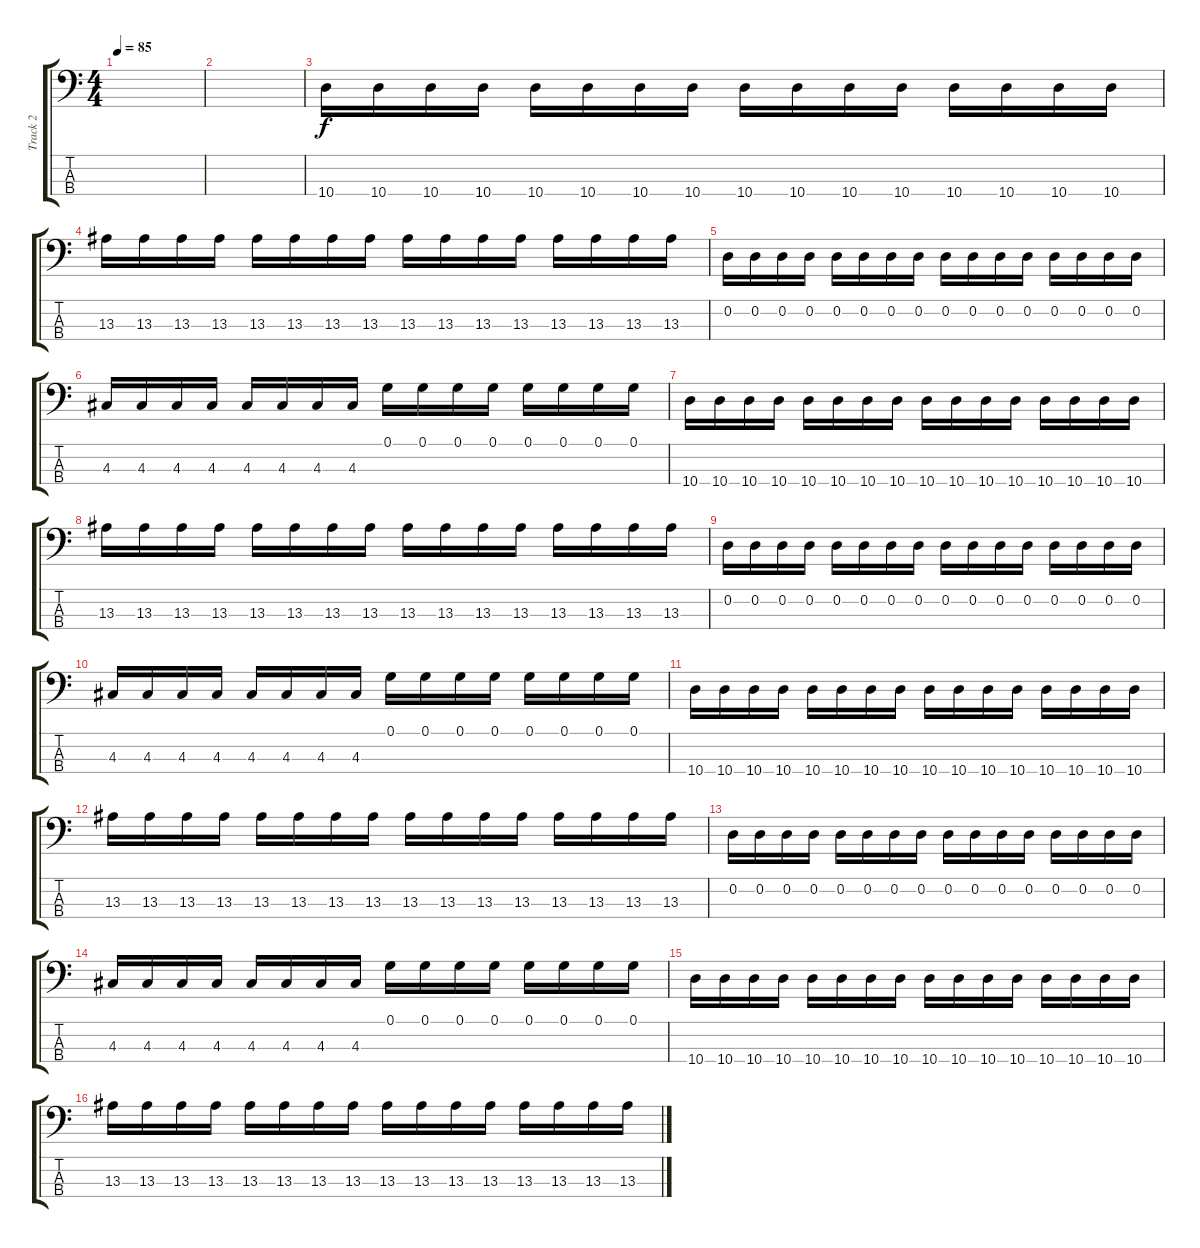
\track ("Track 2" "Track 2") {instrument slapbass2}
\staff {score tabs}
\tuning (G2 D2 A1 E1) {hide}
\ts (4 4)
\tempo 85
\clef f4
\ks c
|
|
10.4.16 10.4.16 10.4.16 10.4.16 10.4.16 10.4.16 10.4.16 10.4.16 10.4.16 10.4.16 10.4.16 10.4.16 10.4.16 10.4.16 10.4.16 10.4.16 |
13.3.16 13.3.16 13.3.16 13.3.16 13.3.16 13.3.16 13.3.16 13.3.16 13.3.16 13.3.16 13.3.16 13.3.16 13.3.16 13.3.16 13.3.16 13.3.16 |
0.2.16 0.2.16 0.2.16 0.2.16 0.2.16 0.2.16 0.2.16 0.2.16 0.2.16 0.2.16 0.2.16 0.2.16 0.2.16 0.2.16 0.2.16 0.2.16 |
4.3.16 4.3.16 4.3.16 4.3.16 4.3.16 4.3.16 4.3.16 4.3.16 0.1.16 0.1.16 0.1.16 0.1.16 0.1.16 0.1.16 0.1.16 0.1.16 |
10.4.16 10.4.16 10.4.16 10.4.16 10.4.16 10.4.16 10.4.16 10.4.16 10.4.16 10.4.16 10.4.16 10.4.16 10.4.16 10.4.16 10.4.16 10.4.16 |
13.3.16 13.3.16 13.3.16 13.3.16 13.3.16 13.3.16 13.3.16 13.3.16 13.3.16 13.3.16 13.3.16 13.3.16 13.3.16 13.3.16 13.3.16 13.3.16 |
0.2.16 0.2.16 0.2.16 0.2.16 0.2.16 0.2.16 0.2.16 0.2.16 0.2.16 0.2.16 0.2.16 0.2.16 0.2.16 0.2.16 0.2.16 0.2.16 |
4.3.16 4.3.16 4.3.16 4.3.16 4.3.16 4.3.16 4.3.16 4.3.16 0.1.16 0.1.16 0.1.16 0.1.16 0.1.16 0.1.16 0.1.16 0.1.16 |
10.4.16 10.4.16 10.4.16 10.4.16 10.4.16 10.4.16 10.4.16 10.4.16 10.4.16 10.4.16 10.4.16 10.4.16 10.4.16 10.4.16 10.4.16 10.4.16 |
13.3.16 13.3.16 13.3.16 13.3.16 13.3.16 13.3.16 13.3.16 13.3.16 13.3.16 13.3.16 13.3.16 13.3.16 13.3.16 13.3.16 13.3.16 13.3.16 |
0.2.16 0.2.16 0.2.16 0.2.16 0.2.16 0.2.16 0.2.16 0.2.16 0.2.16 0.2.16 0.2.16 0.2.16 0.2.16 0.2.16 0.2.16 0.2.16 |
4.3.16 4.3.16 4.3.16 4.3.16 4.3.16 4.3.16 4.3.16 4.3.16 0.1.16 0.1.16 0.1.16 0.1.16 0.1.16 0.1.16 0.1.16 0.1.16 |
10.4.16 10.4.16 10.4.16 10.4.16 10.4.16 10.4.16 10.4.16 10.4.16 10.4.16 10.4.16 10.4.16 10.4.16 10.4.16 10.4.16 10.4.16 10.4.16 |
13.3.16 13.3.16 13.3.16 13.3.16 13.3.16 13.3.16 13.3.16 13.3.16 13.3.16 13.3.16 13.3.16 13.3.16 13.3.16 13.3.16 13.3.16 13.3.16
